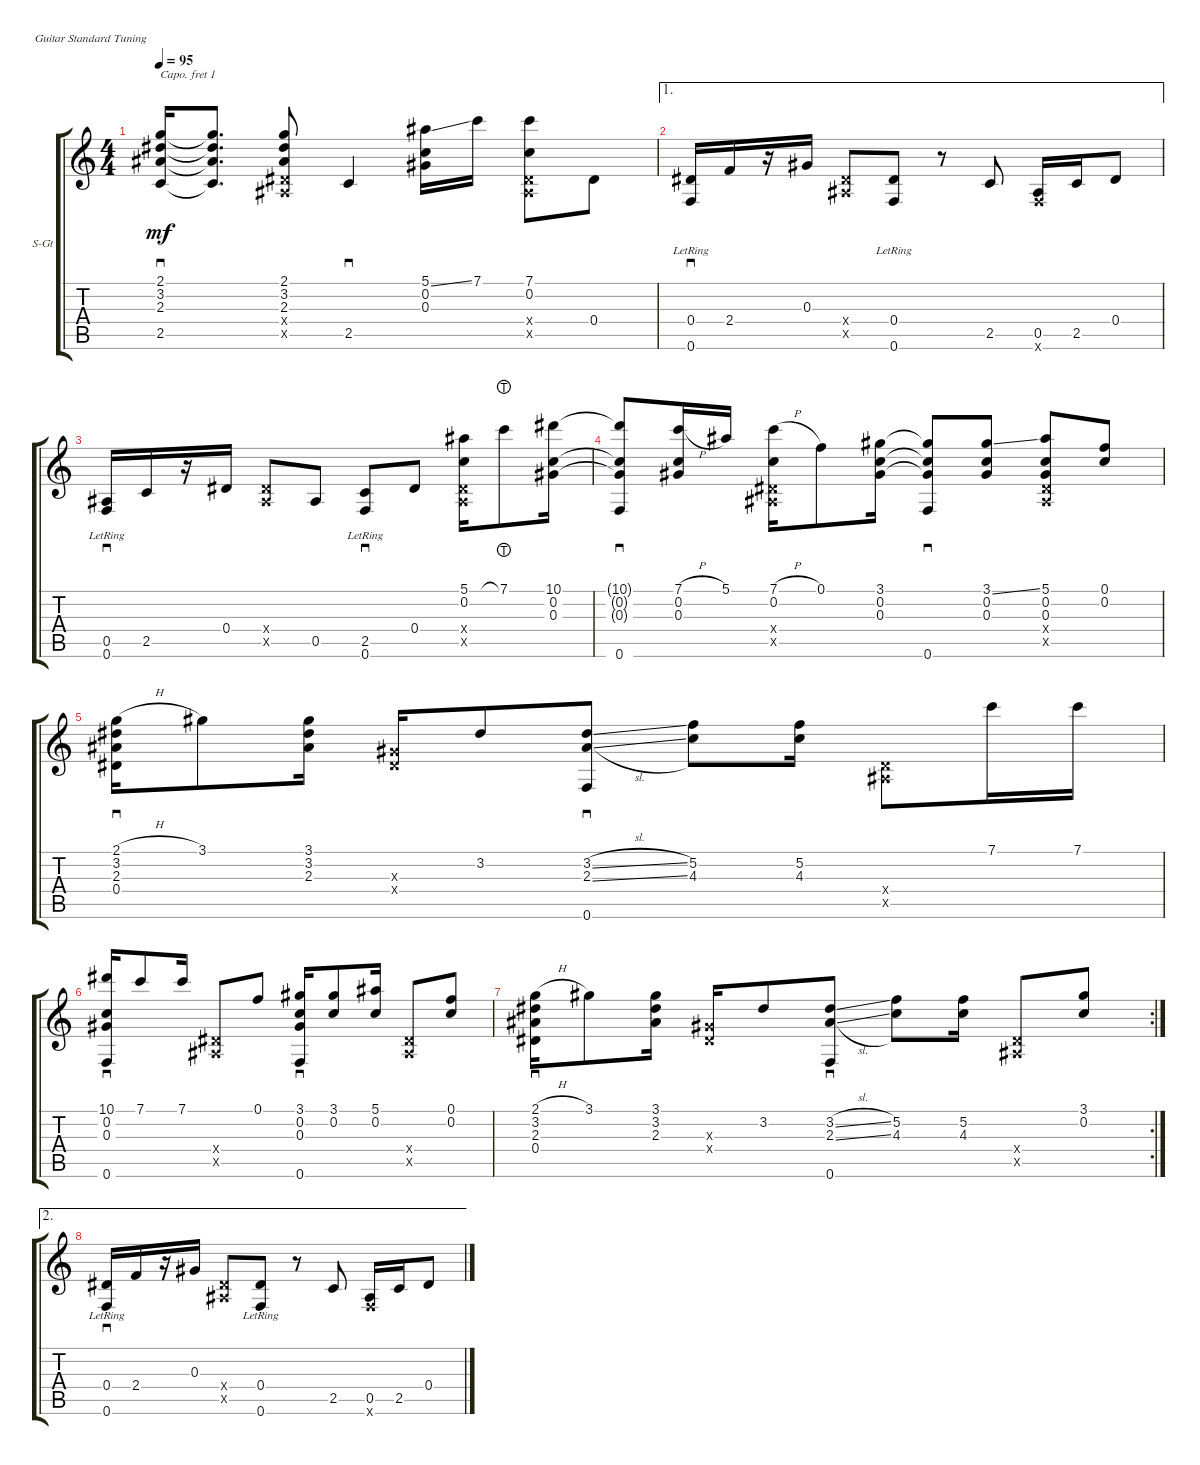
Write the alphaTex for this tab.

\defaultSystemsLayout 4
\bracketExtendMode groupsimilarinstruments
\firstSystemTrackNameOrientation horizontal
\otherSystemsTrackNameOrientation horizontal
\track ("Steel Guitar" "S-Gt") {instrument acousticguitarsteel}
\staff {score tabs}
\capo 1
\tuning (E4 B3 G3 D3 A2 E2)
\ts (4 4)
\tempo 95
\clef g2
\ks c
(2.1 3.2 2.3 2.5).16{sd dy mf} (2.1{t} 3.2{t} 2.3{t} 2.5{t}).8{d} (2.1 3.2 2.3 0.4{x} 0.5{x}).8 2.5.4{sd} (5.1{ss} 0.2 0.3).16 7.1.16 (7.1 0.4{x} 0.5{x} 0.2).8 0.4.8 |
\ae 1
(0.6{lr} 0.4).16{sd} 2.4.16 r.16 0.3.16 (0.5{x} 0.4{x}).8 (0.6{lr} 0.4).8 r.8 2.5.8 (0.5 0.6{x}).16 2.5.16 0.4.8 |
(0.6{lr} 0.5).16{sd} 2.5.16 r.16 0.4.16 (0.4{x} 0.5{x}).8 0.5.8 (0.6{lr} 2.5).8{sd} 0.4.8 (5.1 0.2 0.5{x} 0.4{x}).16 7.1{lht}.8 (10.1 0.2 0.3).16 |
(0.6 10.1{t} 0.2{t} 0.3{t}).8{sd} (7.1{h} 0.2 0.3).16 5.1.16 (7.1{h} 0.2 0.4{x} 0.5{x}).16 0.1.8 (3.1 0.2 0.3).16 (0.6 3.1{t} 0.2{t} 0.3{t}).8{sd} (3.1{ss} 0.2 0.3).8 (5.1 0.2 0.3 0.5{x} 0.4{x}).8 (0.1 0.2).8 |
(0.4 2.3 3.2 2.1{h}).16{sd} 3.1.8 (3.1 3.2 2.3).16 (0.3{x} 0.4{x}).16 3.2.8 (3.2{sl} 2.3{sl} 0.6).8{sd} (5.2 4.3).8 (5.2 4.3).16 (0.4{x} 0.5{x}).8 7.1.16 7.1.16 |
(10.1 0.6 0.2 0.3).16{sd} 7.1.8 7.1.16 (0.4{x} 0.5{x}).8 0.1.8 (3.1 0.2 0.3 0.6).16{sd} (3.1 0.2).8 (5.1 0.2).16 (0.5{x} 0.4{x}).8 (0.1 0.2).8 |
\rc 2
(0.4 2.3 3.2 2.1{h}).16{sd} 3.1.8 (3.1 3.2 2.3).16 (0.3{x} 0.4{x}).16 3.2.8 (3.2{sl} 2.3{sl} 0.6).8{sd} (5.2 4.3).8 (5.2 4.3).16 (0.4{x} 0.5{x}).8 (3.1 0.2).8 |
\ae 2
(0.6{lr} 0.4).16{sd} 2.4.16 r.16 0.3.16 (0.5{x} 0.4{x}).8 (0.6{lr} 0.4).8 r.8 2.5.8 (0.5 0.6{x}).16 2.5.16 0.4.8
